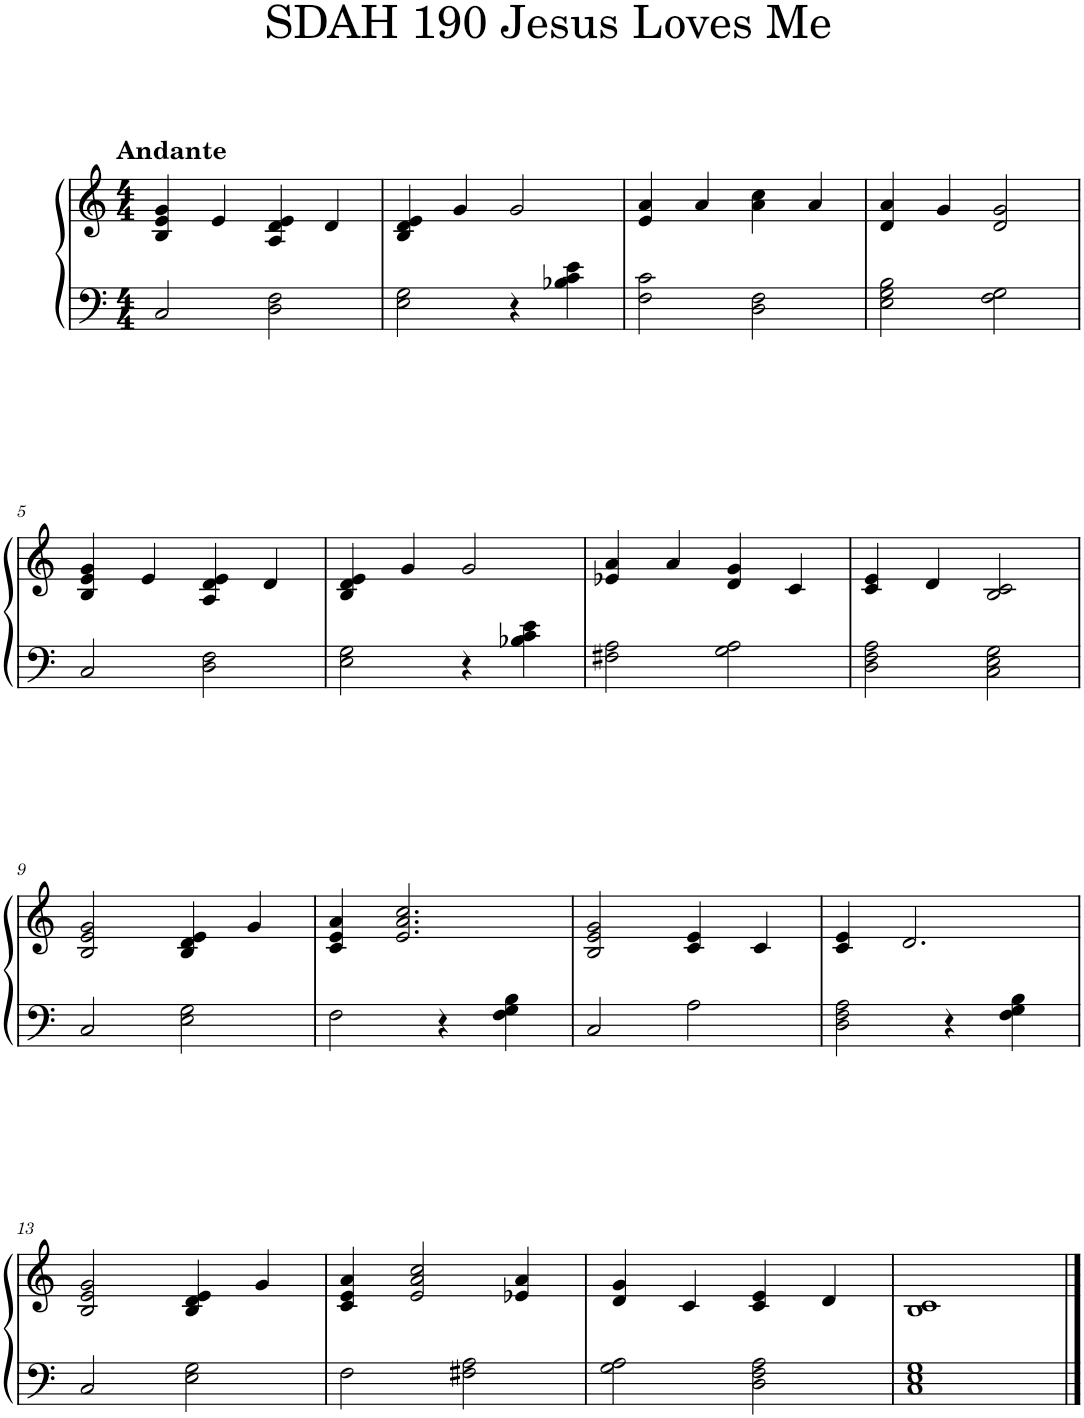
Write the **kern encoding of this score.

**kern	**kern
*part1	*part1
*staff2	*staff1
*I"Piano	*
*I'Pno.	*
*clefF4	*clefG2
*k[]	*k[]
*M4/4	*M4/4
=1	=1
!	!LO:TX:a:B:t=Andante
2C/	4B/ 4e/ 4g/
.	4e/
2D\ 2F\	4A/ 4d/ 4e/
.	4d/
=2	=2
2E\ 2G\	4B/ 4d/ 4e/
.	4g/
4r	2g/
4B-X\ 4c\ 4e\	.
=3	=3
2F\ 2c\	4e/ 4a/
.	4a/
2D\ 2F\	4a\ 4cc\
.	4a/
=4	=4
2E\ 2G\ 2B\	4d/ 4a/
.	4g/
2F\ 2G\	2d/ 2g/
!!LO:LB:g=z
=5	=5
2C/	4B/ 4e/ 4g/
.	4e/
2D\ 2F\	4A/ 4d/ 4e/
.	4d/
=6	=6
2E\ 2G\	4B/ 4d/ 4e/
.	4g/
4r	2g/
4B-X\ 4c\ 4e\	.
=7	=7
2F#X\ 2A\	4e-X/ 4a/
.	4a/
2G\ 2A\	4d/ 4g/
.	4c/
=8	=8
2D\ 2F\ 2A\	4c/ 4e/
.	4d/
2C\ 2E\ 2G\	2B/ 2c/
!!LO:LB:g=z
=9	=9
2C/	2B/ 2e/ 2g/
2E\ 2G\	4B/ 4d/ 4e/
.	4g/
=10	=10
2F\	4c/ 4e/ 4a/
.	2.e/ 2.a/ 2.cc/
4r	.
4F\ 4G\ 4B\	.
=11	=11
2C/	2B/ 2e/ 2g/
2A\	4c/ 4e/
.	4c/
=12	=12
2D\ 2F\ 2A\	4c/ 4e/
.	2.d/
4r	.
4F\ 4G\ 4B\	.
!!LO:LB:g=z
=13	=13
2C/	2B/ 2e/ 2g/
2E\ 2G\	4B/ 4d/ 4e/
.	4g/
=14	=14
2F\	4c/ 4e/ 4a/
.	2e/ 2a/ 2cc/
2F#X\ 2A\	.
.	4e-X/ 4a/
=15	=15
2G\ 2A\	4d/ 4g/
.	4c/
2D\ 2F\ 2A\	4c/ 4e/
.	4d/
=16	=16
1C 1E 1G	1B 1c
==	==
*-	*-
